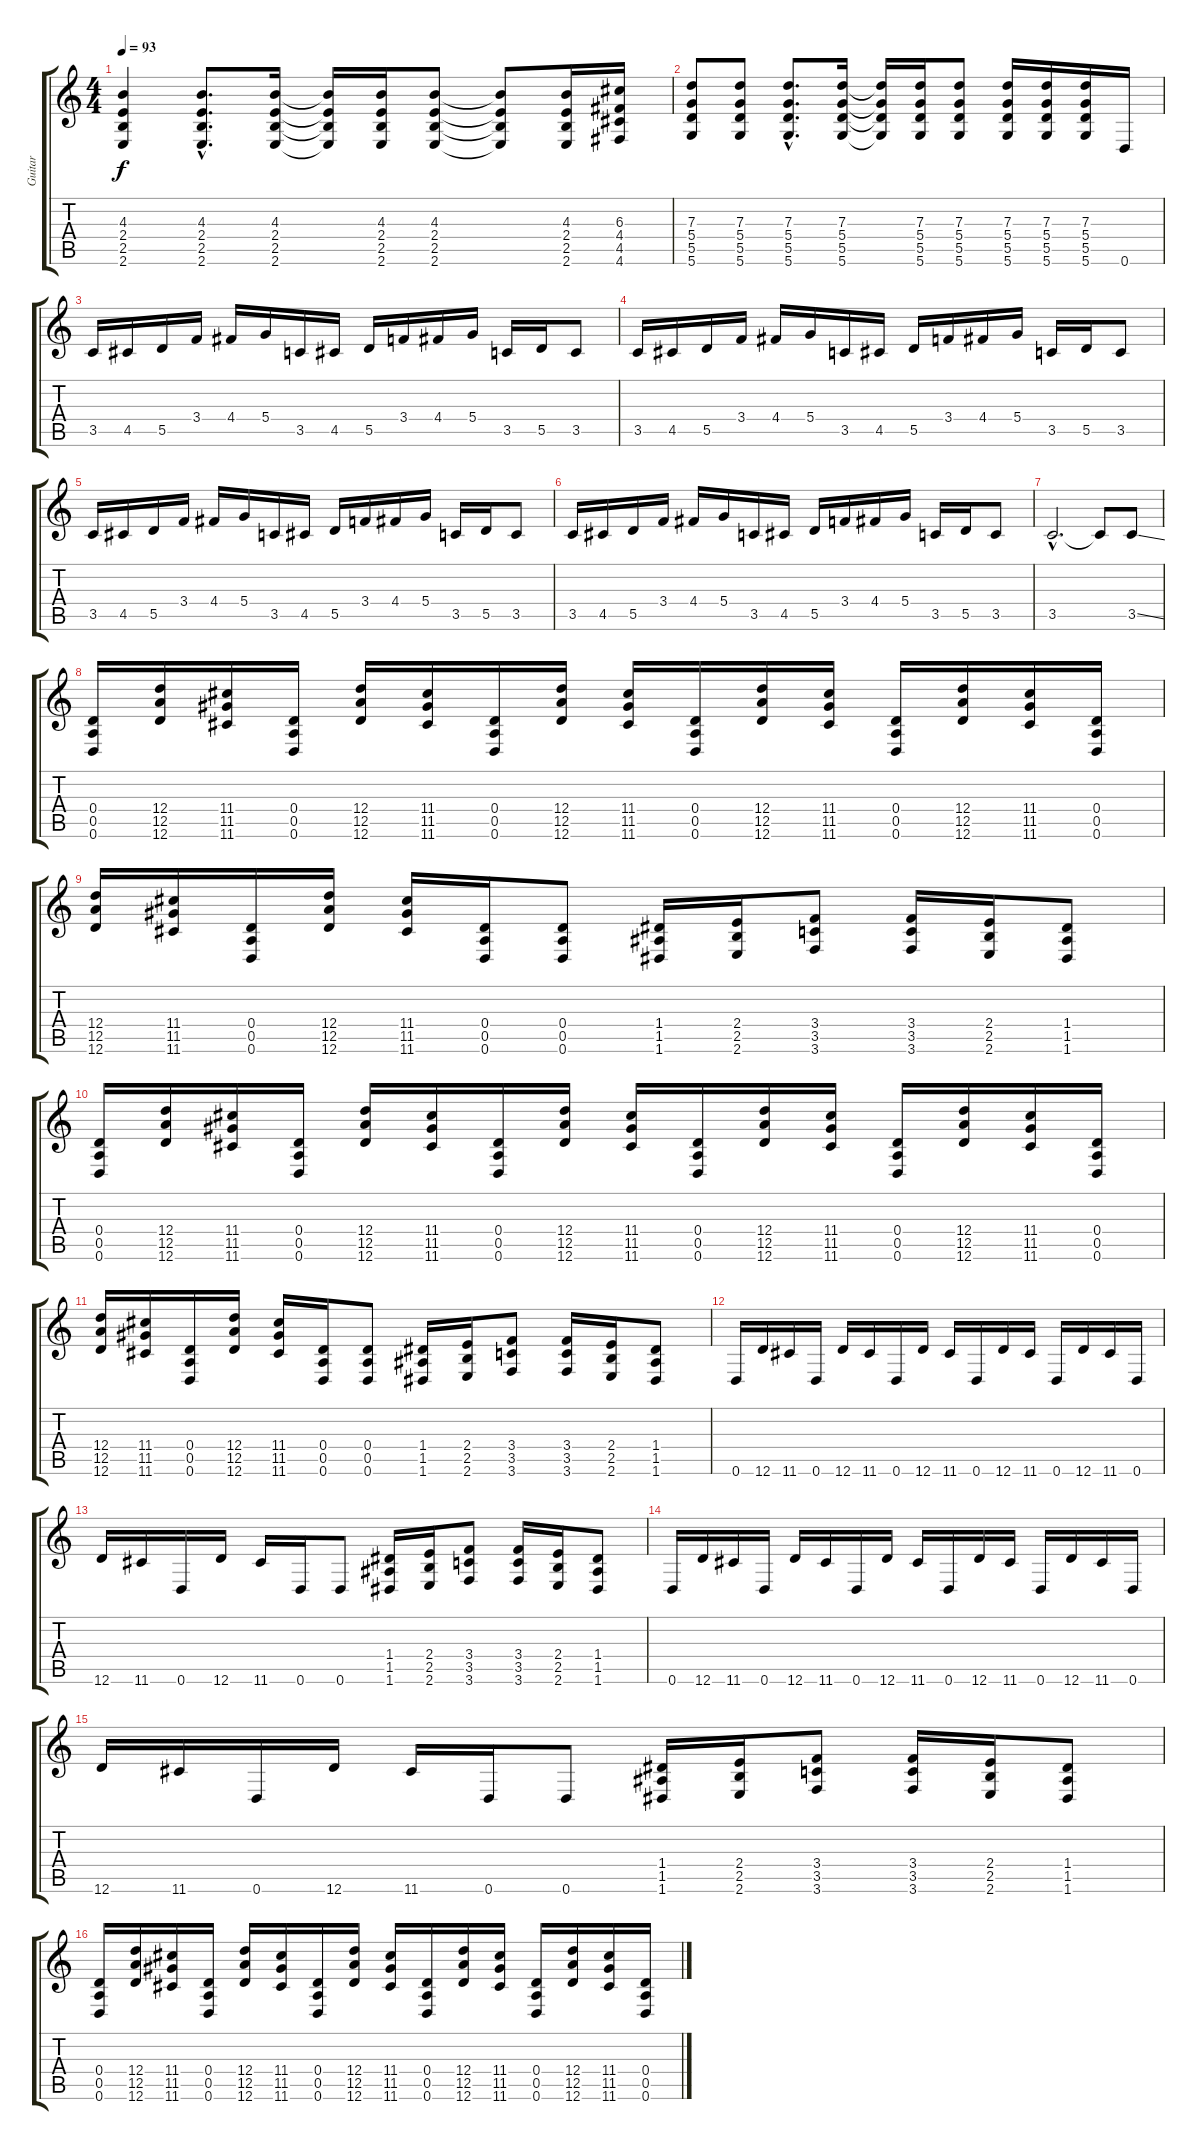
\track ("Guitar" "Guitar") {instrument distortionguitar}
\staff {score tabs}
\tuning (E4 B3 G3 D3 A2 D2) {hide}
\ts (4 4)
\tempo 93
\clef g2
\ks c
(4.3 2.4 2.5 2.6).4{dy f} (4.3{hac} 2.4{hac} 2.5{hac} 2.6{hac}).8{d} (4.3 2.4 2.5 2.6).16 (4.3{t} 2.4{t} 2.5{t} 2.6{t}).16 (4.3 2.4 2.5 2.6).16 (4.3 2.4 2.5 2.6).8 (4.3{t} 2.4{t} 2.5{t} 2.6{t}).8 (4.3 2.4 2.5 2.6).16 (6.3 4.4 4.5 4.6).16 |
(7.3 5.4 5.5 5.6).8 (7.3 5.4 5.5 5.6).8 (7.3{hac} 5.4{hac} 5.5{hac} 5.6{hac}).8{d} (7.3 5.4 5.5 5.6).16 (7.3{t} 5.4{t} 5.5{t} 5.6{t}).16 (7.3 5.4 5.5 5.6).16 (7.3 5.4 5.5 5.6).8 (7.3 5.4 5.5 5.6).16 (7.3 5.4 5.5 5.6).16 (7.3 5.4 5.5 5.6).16 0.6.16 |
3.5.16 4.5.16 5.5.16 3.4.16 4.4.16 5.4.16 3.5.16 4.5.16 5.5.16 3.4.16 4.4.16 5.4.16 3.5.16 5.5.16 3.5.8 |
3.5.16 4.5.16 5.5.16 3.4.16 4.4.16 5.4.16 3.5.16 4.5.16 5.5.16 3.4.16 4.4.16 5.4.16 3.5.16 5.5.16 3.5.8 |
3.5.16 4.5.16 5.5.16 3.4.16 4.4.16 5.4.16 3.5.16 4.5.16 5.5.16 3.4.16 4.4.16 5.4.16 3.5.16 5.5.16 3.5.8 |
3.5.16 4.5.16 5.5.16 3.4.16 4.4.16 5.4.16 3.5.16 4.5.16 5.5.16 3.4.16 4.4.16 5.4.16 3.5.16 5.5.16 3.5.8 |
3.5{hac}.2{d} 3.5{t}.8 3.5{ss}.8 |
(0.4 0.5 0.6).16 (12.4 12.5 12.6).16 (11.4 11.5 11.6).16 (0.4 0.5 0.6).16 (12.4 12.5 12.6).16 (11.4 11.5 11.6).16 (0.4 0.5 0.6).16 (12.4 12.5 12.6).16 (11.4 11.5 11.6).16 (0.4 0.5 0.6).16 (12.4 12.5 12.6).16 (11.4 11.5 11.6).16 (0.4 0.5 0.6).16 (12.4 12.5 12.6).16 (11.4 11.5 11.6).16 (0.4 0.5 0.6).16 |
(12.4 12.5 12.6).16 (11.4 11.5 11.6).16 (0.4 0.5 0.6).16 (12.4 12.5 12.6).16 (11.4 11.5 11.6).16 (0.4 0.5 0.6).16 (0.4 0.5 0.6).8 (1.4 1.5 1.6).16 (2.4 2.5 2.6).16 (3.4 3.5 3.6).8 (3.4 3.5 3.6).16 (2.4 2.5 2.6).16 (1.4 1.5 1.6).8 |
(0.4 0.5 0.6).16 (12.4 12.5 12.6).16 (11.4 11.5 11.6).16 (0.4 0.5 0.6).16 (12.4 12.5 12.6).16 (11.4 11.5 11.6).16 (0.4 0.5 0.6).16 (12.4 12.5 12.6).16 (11.4 11.5 11.6).16 (0.4 0.5 0.6).16 (12.4 12.5 12.6).16 (11.4 11.5 11.6).16 (0.4 0.5 0.6).16 (12.4 12.5 12.6).16 (11.4 11.5 11.6).16 (0.4 0.5 0.6).16 |
(12.4 12.5 12.6).16 (11.4 11.5 11.6).16 (0.4 0.5 0.6).16 (12.4 12.5 12.6).16 (11.4 11.5 11.6).16 (0.4 0.5 0.6).16 (0.4 0.5 0.6).8 (1.4 1.5 1.6).16 (2.4 2.5 2.6).16 (3.4 3.5 3.6).8 (3.4 3.5 3.6).16 (2.4 2.5 2.6).16 (1.4 1.5 1.6).8 |
0.6.16{instrument electricguitarmuted} 12.6.16 11.6.16 0.6.16 12.6.16 11.6.16 0.6.16 12.6.16 11.6.16 0.6.16 12.6.16 11.6.16 0.6.16 12.6.16 11.6.16 0.6.16 |
12.6.16 11.6.16 0.6.16 12.6.16 11.6.16 0.6.16 0.6.8{instrument distortionguitar} (1.4 1.5 1.6).16 (2.4 2.5 2.6).16 (3.4 3.5 3.6).8 (3.4 3.5 3.6).16 (2.4 2.5 2.6).16 (1.4 1.5 1.6).8 |
0.6.16{instrument electricguitarmuted} 12.6.16 11.6.16 0.6.16 12.6.16 11.6.16 0.6.16 12.6.16 11.6.16 0.6.16 12.6.16 11.6.16 0.6.16 12.6.16 11.6.16 0.6.16 |
12.6.16 11.6.16 0.6.16 12.6.16 11.6.16 0.6.16 0.6.8{instrument distortionguitar} (1.4 1.5 1.6).16 (2.4 2.5 2.6).16 (3.4 3.5 3.6).8 (3.4 3.5 3.6).16 (2.4 2.5 2.6).16 (1.4 1.5 1.6).8 |
(0.4 0.5 0.6).16 (12.4 12.5 12.6).16 (11.4 11.5 11.6).16 (0.4 0.5 0.6).16 (12.4 12.5 12.6).16 (11.4 11.5 11.6).16 (0.4 0.5 0.6).16 (12.4 12.5 12.6).16 (11.4 11.5 11.6).16 (0.4 0.5 0.6).16 (12.4 12.5 12.6).16 (11.4 11.5 11.6).16 (0.4 0.5 0.6).16 (12.4 12.5 12.6).16 (11.4 11.5 11.6).16 (0.4 0.5 0.6).16
